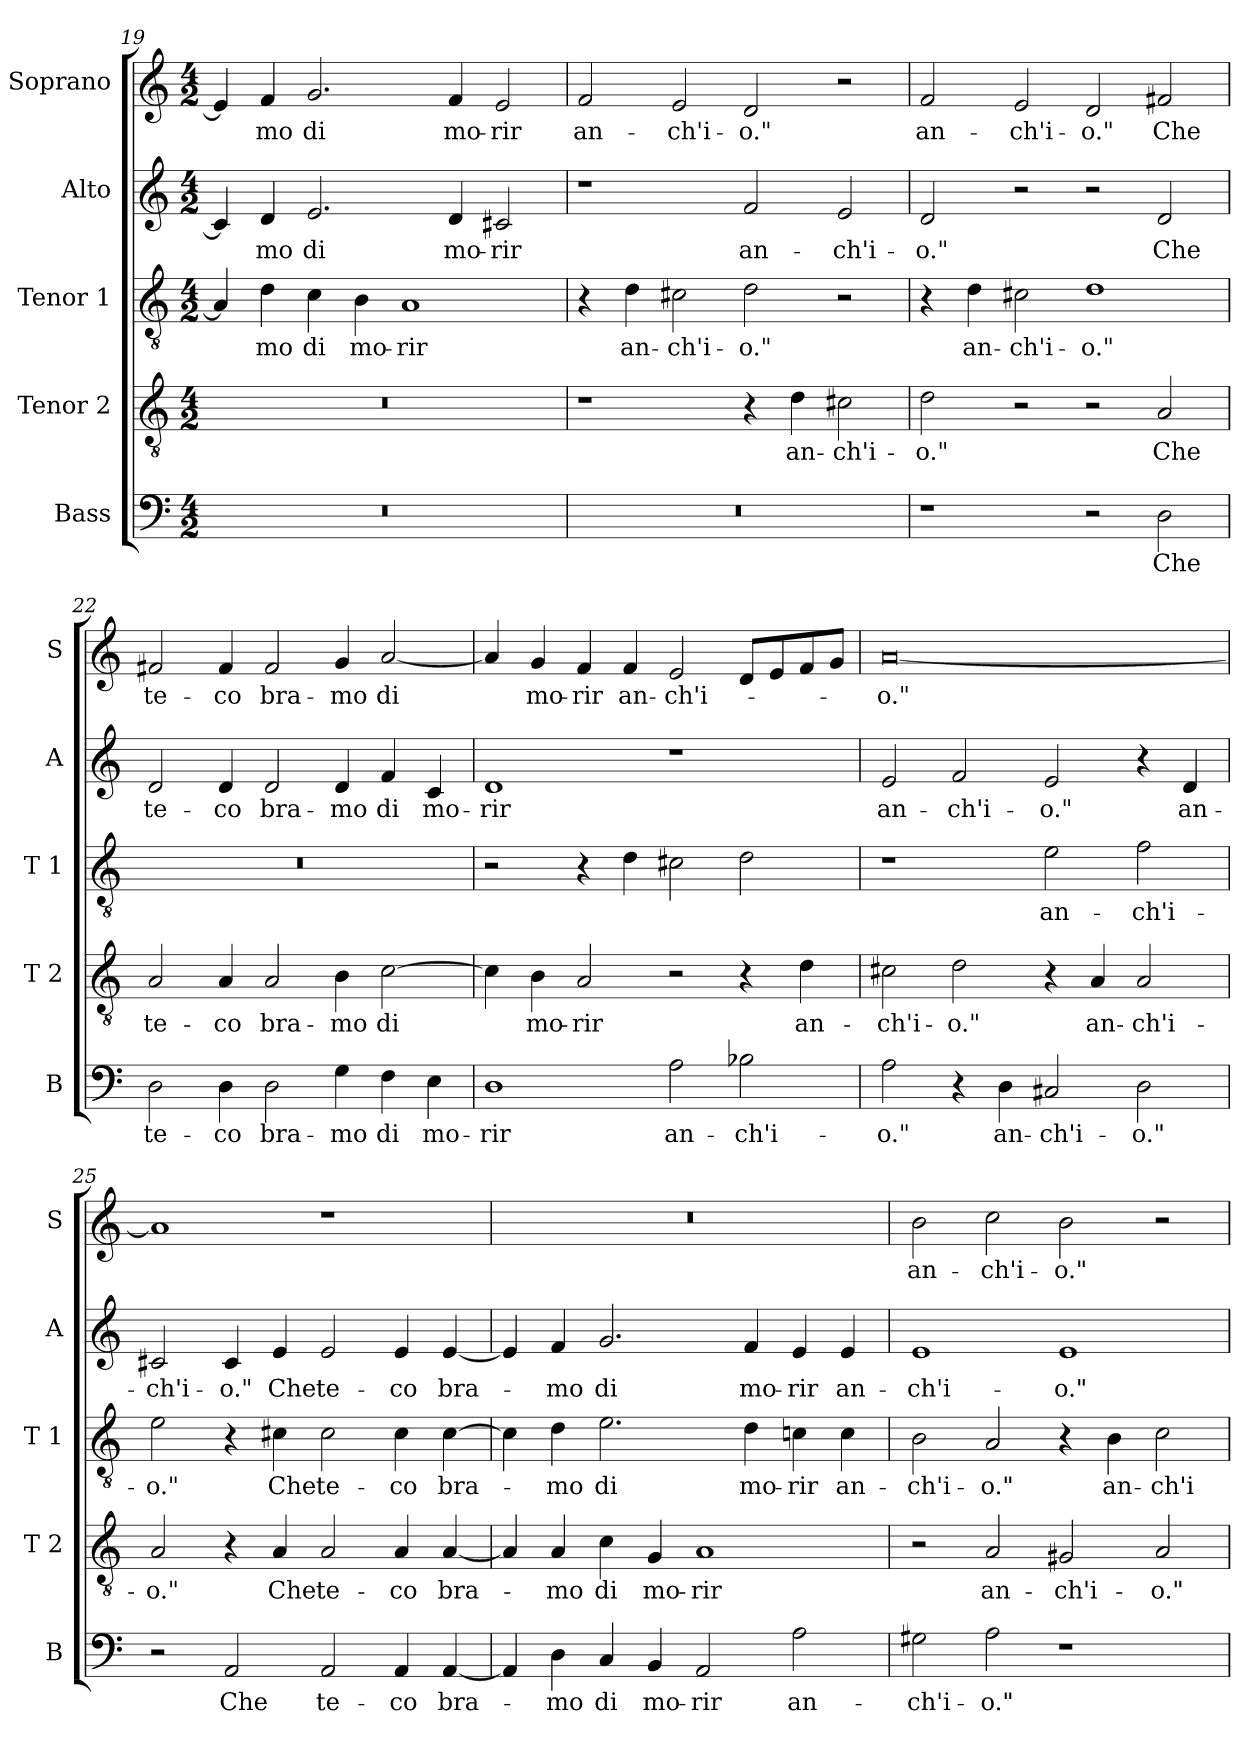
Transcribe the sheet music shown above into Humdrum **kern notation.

**kern	**text	**kern	**text	**kern	**text	**kern	**text	**kern	**text
*part5	*part5	*part4	*part4	*part3	*part3	*part2	*part2	*part1	*part1
*staff5	*staff5	*staff4	*staff4	*staff3	*staff3	*staff2	*staff2	*staff1	*staff1
*I"Bass	*	*I"Tenor 2	*	*I"Tenor 1	*	*I"Alto	*	*I"Soprano	*
*I'B	*	*I'T 2	*	*I'T 1	*	*I'A	*	*I'S	*
*clefF4	*	*clefGv2	*	*clefGv2	*	*clefG2	*	*clefG2	*
*k[]	*	*k[]	*	*k[]	*	*k[]	*	*k[]	*
*C:	*	*C:	*	*C:	*	*C:	*	*C:	*
*M4/2	*	*M4/2	*	*M4/2	*	*M4/2	*	*M4/2	*
=19	=19	=19	=19	=19	=19	=19	=19	=19	=19
0r	.	0r	.	4A/]	.	4c#/]	.	4e/]	.
.	.	.	.	4d\	-mo	4d/	-mo	4f/	-mo
.	.	.	.	4c\	di	2.e/	di	2.g/	di
.	.	.	.	4B\	mo-	.	.	.	.
.	.	.	.	1A	-rir	.	.	.	.
.	.	.	.	.	.	4d/	mo-	4f/	mo-
.	.	.	.	.	.	2c#X/	-rir	2e/	-rir
!!LO:PB:g=z
=20	=20	=20	=20	=20	=20	=20	=20	=20	=20
0r	.	1r	.	4r	.	1r	.	2f/	an-
.	.	.	.	4d\	an-	.	.	.	.
.	.	.	.	2c#X\	-ch'i-	.	.	2e/	-ch'i-
.	.	4r	.	2d\	-o."	2f/	an-	2d/	-o."
.	.	4d\	an-	.	.	.	.	.	.
.	.	2c#X\	-ch'i-	2r	.	2e/	-ch'i-	2r	.
=21	=21	=21	=21	=21	=21	=21	=21	=21	=21
1r	.	2d\	-o."	4r	.	2d/	-o."	2f/	an-
.	.	.	.	4d\	an-	.	.	.	.
.	.	2r	.	2c#X\	-ch'i-	2r	.	2e/	-ch'i-
2r	.	2r	.	1d	-o."	2r	.	2d/	-o."
2D\	Che	2A/	Che	.	.	2d/	Che	2f#X/	Che
=22	=22	=22	=22	=22	=22	=22	=22	=22	=22
2D\	te-	2A/	te-	0r	.	2d/	te-	2f#X/	te-
4D\	-co	4A/	-co	.	.	4d/	-co	4f#/	-co
2D\	bra-	2A/	bra-	.	.	2d/	bra-	2f#/	bra-
4G\	-mo	4B\	-mo	.	.	4d/	-mo	4g/	-mo
4F\	di	[2c\	di	.	.	4f/	di	[2a/	di
4E\	mo-	.	.	.	.	4c/	mo-	.	.
!!LO:LB:g=z
=23	=23	=23	=23	=23	=23	=23	=23	=23	=23
1D	-rir	4c\]	.	2r	.	1d	-rir	4a/]	.
.	.	4B\	mo-	.	.	.	.	4g/	mo-
.	.	2A/	-rir	4r	.	.	.	4f/	-rir
.	.	.	.	4d\	.	.	.	4f/	an-
2A\	an-	2r	.	2c#X\	.	1r	.	2e/	-ch'i-
2B-X\	-ch'i-	4r	.	2d\	.	.	.	8d/L	.
.	.	.	.	.	.	.	.	8e/	.
.	.	4d\	an-	.	.	.	.	8f/	.
.	.	.	.	.	.	.	.	8g/J	.
=24	=24	=24	=24	=24	=24	=24	=24	=24	=24
2A\	-o."	2c#X\	-ch'i-	1r	.	2e/	an-	[0a	-o."
4r	.	2d\	-o."	.	.	2f/	-ch'i-	.	.
4D\	an-	.	.	.	.	.	.	.	.
2C#X/	-ch'i-	4r	.	2e\	an-	2e/	-o."	.	.
.	.	4A/	an-	.	.	.	.	.	.
2D\	-o."	2A/	-ch'i-	2f\	-ch'i-	4r	.	.	.
.	.	.	.	.	.	4d/	an-	.	.
=25	=25	=25	=25	=25	=25	=25	=25	=25	=25
2r	.	2A/	-o."	2e\	-o."	2c#X/	-ch'i-	1a]	.
2AA/	Che	4r	.	4r	.	4c#/	-o."	.	.
.	.	4A/	Che	4c#X\	Che	4e/	Che	.	.
2AA/	te-	2A/	te-	2c#\	te-	2e/	te-	1r	.
4AA/	-co	4A/	-co	4c#\	-co	4e/	-co	.	.
[4AA/	bra-	[4A/	bra-	[4c#\	bra-	[4e/	bra-	.	.
!!LO:LB:g=z
=26	=26	=26	=26	=26	=26	=26	=26	=26	=26
4AA/]	.	4A/]	.	4c#\]	.	4e/]	.	0r	.
4D\	-mo	4A/	-mo	4d\	-mo	4f/	-mo	.	.
4C/	di	4c\	di	2.e\	di	2.g/	di	.	.
4BB/	mo-	4G/	mo-	.	.	.	.	.	.
2AA/	-rir	1A	-rir	.	.	.	.	.	.
.	.	.	.	4d\	mo-	4f/	mo-	.	.
2A\	an-	.	.	4cn\	-rir	4e/	-rir	.	.
.	.	.	.	4c\	an-	4e/	an-	.	.
=27	=27	=27	=27	=27	=27	=27	=27	=27	=27
2G#X\	-ch'i-	2r	.	2B\	-ch'i-	1e	-ch'i-	2b\	an-
2A\	-o."	2A/	an-	2A/	-o."	.	.	2cc\	-ch'i-
1r	.	2G#X/	-ch'i-	4r	.	1e	-o."	2b\	-o."
.	.	.	.	4B\	an-	.	.	.	.
.	.	2A/	-o."	2c\	-ch'i-	.	.	2r	.
=	=	=	=	=	=	=	=	=	=
*-	*-	*-	*-	*-	*-	*-	*-	*-	*-
